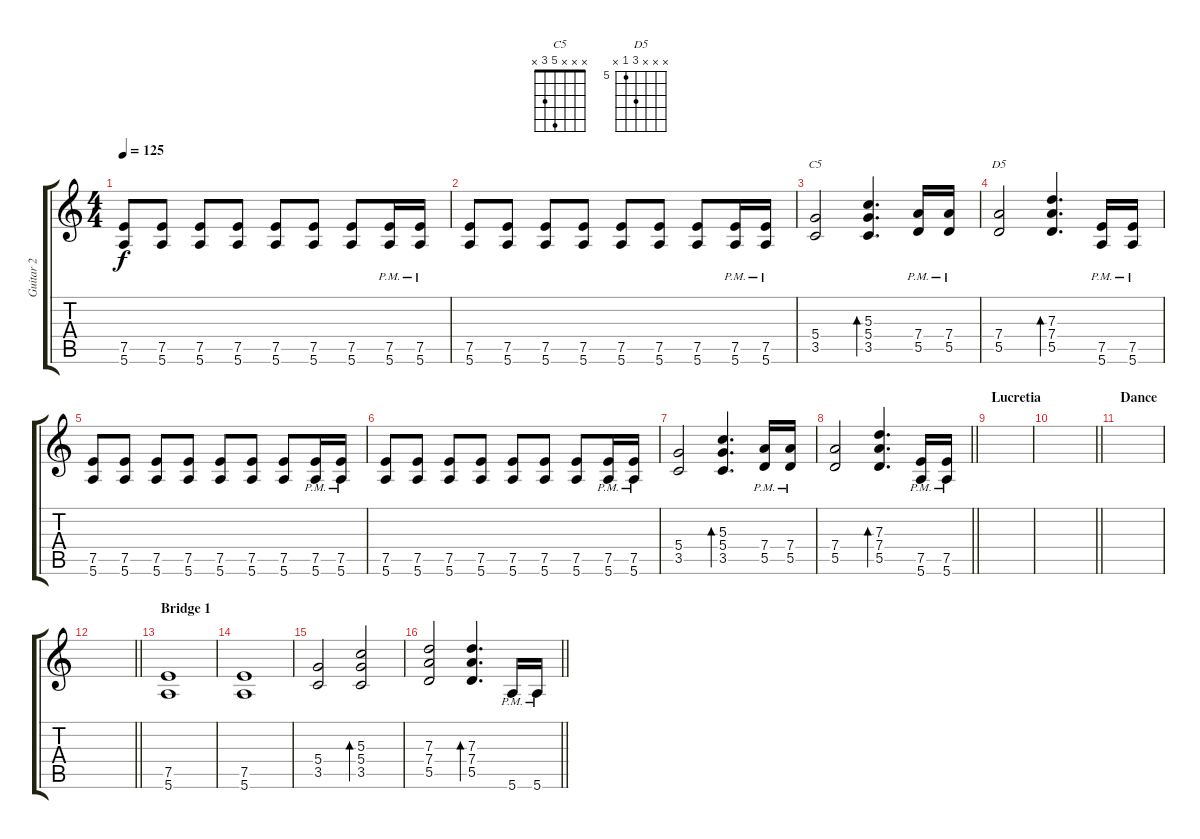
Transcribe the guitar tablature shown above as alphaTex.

\track ("Guitar 2" "Guitar 2") {instrument distortionguitar}
\staff {score tabs}
\tuning (E4 B3 G3 D3 A2 E2) {hide}
\chord ("C5" x x x 5 3 x)
\chord ("D5" x x x 7 5 x) {firstfret 5}
\ts (4 4)
\tempo 125
\clef g2
\ks c
(7.5 5.6).8{dy f} (7.5 5.6).8 (7.5 5.6).8 (7.5 5.6).8 (7.5 5.6).8 (7.5 5.6).8 (7.5 5.6).8 (7.5{pm} 5.6{pm}).16 (7.5{pm} 5.6{pm}).16 |
(7.5 5.6).8 (7.5 5.6).8 (7.5 5.6).8 (7.5 5.6).8 (7.5 5.6).8 (7.5 5.6).8 (7.5 5.6).8 (7.5{pm} 5.6{pm}).16 (7.5{pm} 5.6{pm}).16 |
(5.4 3.5).2{ch "C5"} (5.3 5.4 3.5).4{d bd 240} (7.4{pm} 5.5{pm}).16 (7.4{pm} 5.5{pm}).16 |
(7.4 5.5).2{ch "D5"} (7.3 7.4 5.5).4{d bd 240} (7.5{pm} 5.6{pm}).16 (7.5{pm} 5.6{pm}).16 |
(7.5 5.6).8 (7.5 5.6).8 (7.5 5.6).8 (7.5 5.6).8 (7.5 5.6).8 (7.5 5.6).8 (7.5 5.6).8 (7.5{pm} 5.6{pm}).16 (7.5{pm} 5.6{pm}).16 |
(7.5 5.6).8 (7.5 5.6).8 (7.5 5.6).8 (7.5 5.6).8 (7.5 5.6).8 (7.5 5.6).8 (7.5 5.6).8 (7.5{pm} 5.6{pm}).16 (7.5{pm} 5.6{pm}).16 |
(5.4 3.5).2 (5.3 5.4 3.5).4{d bd 240} (7.4{pm} 5.5{pm}).16 (7.4{pm} 5.5{pm}).16 |
\barLineRight lightlight
(7.4 5.5).2 (7.3 7.4 5.5).4{d bd 240} (7.5{pm} 5.6{pm}).16 (7.5{pm} 5.6{pm}).16 |
\section ("" "Lucretia")
|
\barLineRight lightlight
|
\section ("" "Dance")
|
\barLineRight lightlight
|
\section ("" "Bridge 1")
(7.5 5.6).1 |
(7.5 5.6).1 |
(5.4 3.5).2 (5.3 5.4 3.5).2{bd 240} |
\barLineRight lightlight
(7.3 7.4 5.5).2 (7.3 7.4 5.5).4{d bd 240} 5.6{pm}.16 5.6{pm}.16
